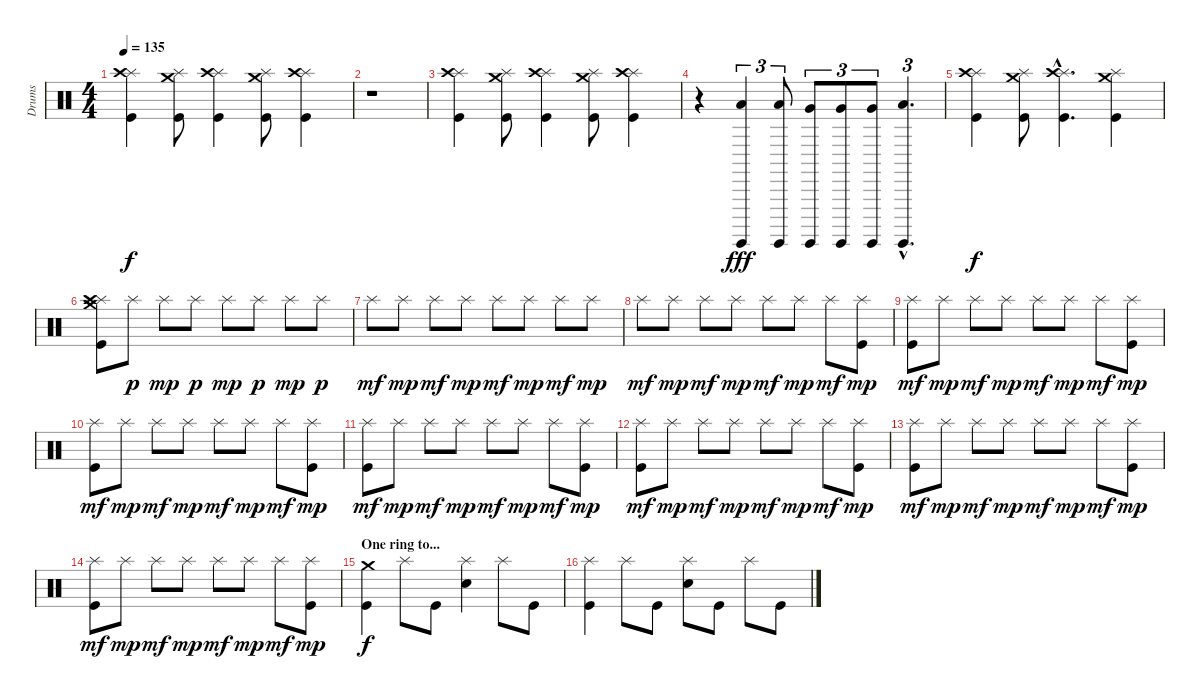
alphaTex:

\track ("Drums" "Drums") {instrument percussion}
\staff {score}
\articulation defaults
\ts (4 4)
\tempo 135
\clef neutral
\ks c
("Splash (hit)" "Crash high (hit)" "Kick (hit)").4{dy f} ("Crash medium (hit)" "Splash (hit)" "Kick (hit)").8 ("Splash (hit)" "Crash high (hit)" "Kick (hit)").4 ("Crash medium (hit)" "Splash (hit)" "Kick (hit)").8 ("Splash (hit)" "Crash high (hit)" "Kick (hit)").4 |
r.1 |
("Splash (hit)" "Crash high (hit)" "Kick (hit)").4 ("Crash medium (hit)" "Splash (hit)" "Kick (hit)").8 ("Splash (hit)" "Crash high (hit)" "Kick (hit)").4 ("Crash medium (hit)" "Splash (hit)" "Kick (hit)").8 ("Splash (hit)" "Crash high (hit)" "Kick (hit)").4 |
r.4 ("Surdo (hit)" "Low Tom (hit)").4{tu (3 2) dy fff} ("Surdo (hit)" "Low Tom (hit)").8{tu (3 2)} ("Surdo (hit)" "Very Low Tom (hit)").8{tu (3 2)} ("Surdo (hit)" "Very Low Tom (hit)").8{tu (3 2)} ("Surdo (hit)" "Very Low Tom (hit)").8{tu (3 2)} ("Surdo (hit)"{hac} "Low Floor Tom (hit)"{hac}).4{d tu (3 2)} |
("Splash (hit)" "Crash high (hit)" "Kick (hit)").4{dy f} ("Crash medium (hit)" "Splash (hit)" "Kick (hit)").8 ("Splash (hit)"{hac} "Crash high (hit)"{hac} "Kick (hit)"{hac}).4{d} ("Crash medium (hit)" "Splash (hit)" "Kick (hit)").4 |
("Crash medium (hit)" "Splash (hit)" "Crash high (hit)" "Kick (hit)").8 "Splash (hit)".8{dy p} "Splash (hit)".8{dy mp} "Splash (hit)".8{dy p} "Splash (hit)".8{dy mp} "Splash (hit)".8{dy p} "Splash (hit)".8{dy mp} "Splash (hit)".8{dy p} |
"Splash (hit)".8{dy mf} "Splash (hit)".8{dy mp} "Splash (hit)".8{dy mf} "Splash (hit)".8{dy mp} "Splash (hit)".8{dy mf} "Splash (hit)".8{dy mp} "Splash (hit)".8{dy mf} "Splash (hit)".8{dy mp} |
"Splash (hit)".8{dy mf} "Splash (hit)".8{dy mp} "Splash (hit)".8{dy mf} "Splash (hit)".8{dy mp} "Splash (hit)".8{dy mf} "Splash (hit)".8{dy mp} "Splash (hit)".8{dy mf} ("Splash (hit)" "Kick (hit)").8{dy mp} |
("Splash (hit)" "Kick (hit)").8{dy mf} "Splash (hit)".8{dy mp} "Splash (hit)".8{dy mf} "Splash (hit)".8{dy mp} "Splash (hit)".8{dy mf} "Splash (hit)".8{dy mp} "Splash (hit)".8{dy mf} ("Splash (hit)" "Kick (hit)").8{dy mp} |
("Splash (hit)" "Kick (hit)").8{dy mf} "Splash (hit)".8{dy mp} "Splash (hit)".8{dy mf} "Splash (hit)".8{dy mp} "Splash (hit)".8{dy mf} "Splash (hit)".8{dy mp} "Splash (hit)".8{dy mf} ("Splash (hit)" "Kick (hit)").8{dy mp} |
("Splash (hit)" "Kick (hit)").8{dy mf} "Splash (hit)".8{dy mp} "Splash (hit)".8{dy mf} "Splash (hit)".8{dy mp} "Splash (hit)".8{dy mf} "Splash (hit)".8{dy mp} "Splash (hit)".8{dy mf} ("Splash (hit)" "Kick (hit)").8{dy mp} |
("Splash (hit)" "Kick (hit)").8{dy mf} "Splash (hit)".8{dy mp} "Splash (hit)".8{dy mf} "Splash (hit)".8{dy mp} "Splash (hit)".8{dy mf} "Splash (hit)".8{dy mp} "Splash (hit)".8{dy mf} ("Splash (hit)" "Kick (hit)").8{dy mp} |
("Splash (hit)" "Kick (hit)").8{dy mf} "Splash (hit)".8{dy mp} "Splash (hit)".8{dy mf} "Splash (hit)".8{dy mp} "Splash (hit)".8{dy mf} "Splash (hit)".8{dy mp} "Splash (hit)".8{dy mf} ("Splash (hit)" "Kick (hit)").8{dy mp} |
("Splash (hit)" "Kick (hit)").8{dy mf} "Splash (hit)".8{dy mp} "Splash (hit)".8{dy mf} "Splash (hit)".8{dy mp} "Splash (hit)".8{dy mf} "Splash (hit)".8{dy mp} "Splash (hit)".8{dy mf} ("Splash (hit)" "Kick (hit)").8{dy mp} |
\section ("" "One ring to...")
("Crash medium (hit)" "Kick (hit)").4{dy f} "Splash (hit)".8 "Kick (hit)".8 ("Splash (hit)" "Electric Snare (hit)").4 "Splash (hit)".8 "Kick (hit)".8 |
("Splash (hit)" "Kick (hit)").4 "Splash (hit)".8 "Kick (hit)".8 ("Splash (hit)" "Electric Snare (hit)").8 "Kick (hit)".8 "Splash (hit)".8 "Kick (hit)".8
